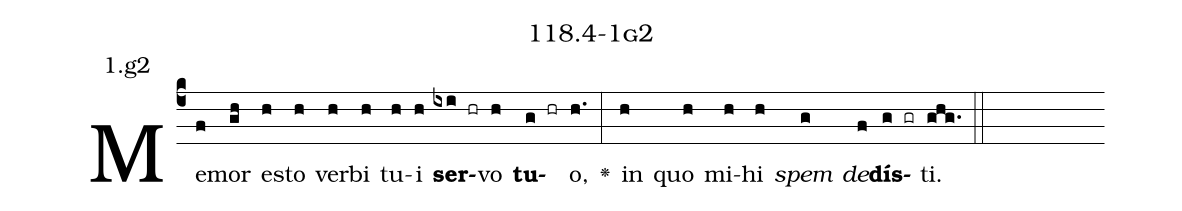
name: 118.4-1g2;
annotation: 1.g2;
%%
(c4)Me(f)mor(gh) es(h)to(h) ver(h)bi(h) tu(h)i(h) <b>ser</b>(ixi hr)vo(h) <b>tu</b>(g hr)o,(h.) <v>\greheightstar</v>(:) in(h) quo(h) mi(h)hi(h) <i>spem</i>(g) <i>de</i>(f)<b>dís</b>(g gr)ti.(ghg.) (::)


%E(h) u(h) o(g) u(f) a(g) e.(ghg.) (::)
